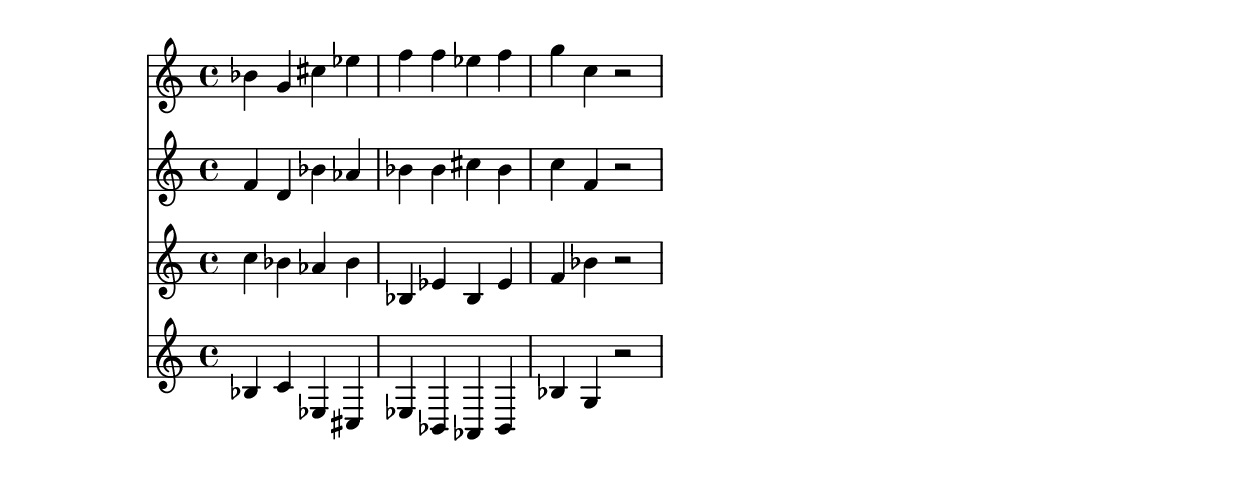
% 2017-09-16 21:24

\version "2.19.54"
\language "english"

\header {}

\layout {}

\paper {}

\score {
    <<
        {
            {
                bf'4
                g'4
                cs''4
                ef''4
                f''4
                f''4
                ef''4
                f''4
                g''4
                c''4
                r2
            }
        }
        {
            {
                f'4
                d'4
                bf'4
                af'4
                bf'4
                bf'4
                cs''4
                bf'4
                c''4
                f'4
                r2
            }
        }
        {
            {
                c''4
                bf'4
                af'4
                bf'4
                bf4
                ef'4
                bf4
                ef'4
                f'4
                bf'4
                r2
            }
        }
        {
            {
                bf4
                c'4
                ef4
                cs4
                ef4
                bf,4
                af,4
                bf,4
                bf4
                g4
                r2
            }
        }
    >>
}